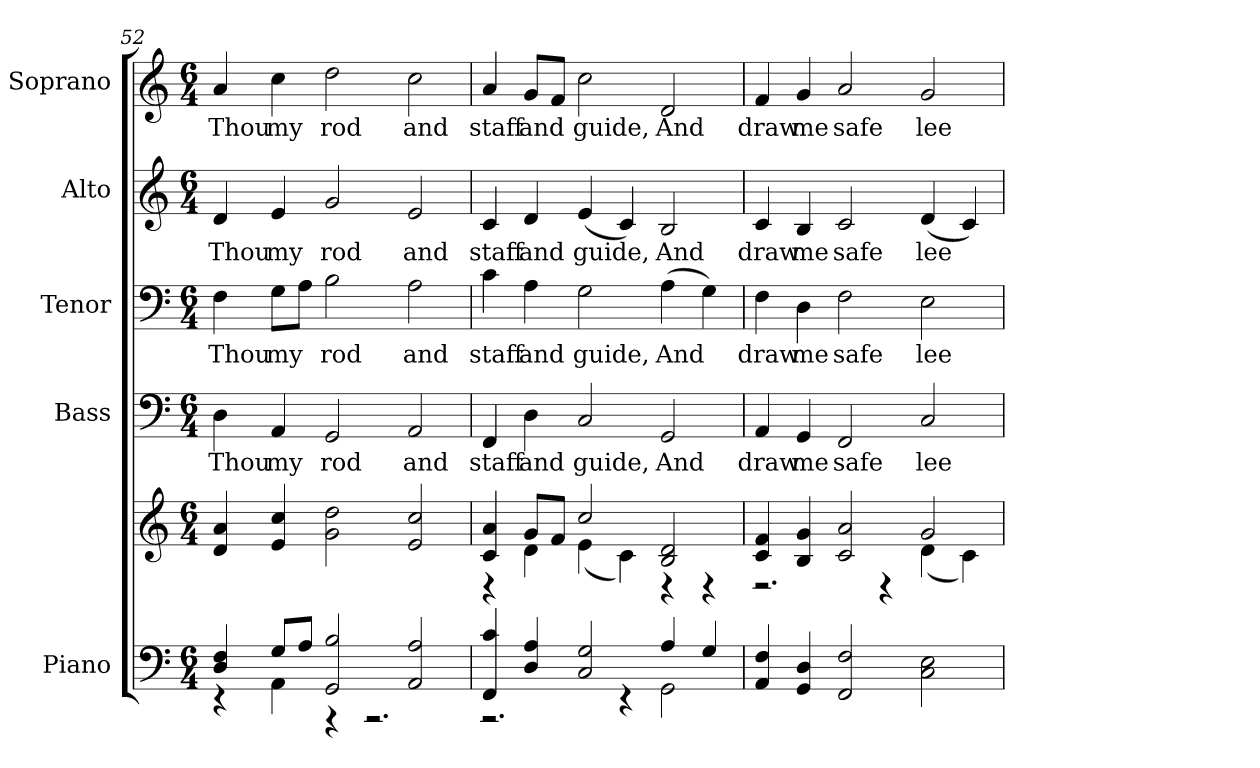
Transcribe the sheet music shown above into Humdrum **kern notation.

**kern	**kern	**kern	**text	**kern	**text	**kern	**text	**kern	**text
*part5	*part5	*part4	*part4	*part3	*part3	*part2	*part2	*part1	*part1
*staff6	*staff5	*staff4	*staff4	*staff3	*staff3	*staff2	*staff2	*staff1	*staff1
*I"Piano	*	*I"Bass	*	*I"Tenor	*	*I"Alto	*	*I"Soprano	*
*I'Pno.	*	*I'B.	*	*I'T.	*	*I'A.	*	*I'S.	*
!!LO:PB:g=z
*clefF4	*clefG2	*clefF4	*	*clefF4	*	*clefG2	*	*clefG2	*
*k[]	*k[]	*k[]	*	*k[]	*	*k[]	*	*k[]	*
*C:	*C:	*C:	*	*C:	*	*C:	*	*C:	*
*M6/4	*M6/4	*M6/4	*	*M6/4	*	*M6/4	*	*M6/4	*
=52	=52	=52	=52	=52	=52	=52	=52	=52	=52
*^	*	*	*	*	*	*	*	*	*
!	!	!	!	!LO:LY:b:color=#000000	!	!	!	!	!	!
!	!	!	!	!	!	!LO:LY:b:color=#000000	!	!	!	!
!	!	!	!	!	!	!	!	!LO:LY:b:color=#000000	!	!
!	!	!	!	!	!	!	!	!	!	!LO:LY:b:color=#000000
4Di/ 4Fi	4r	4di/ 4ai	4Di\	Thou	4Fi\	Thou	4di/	Thou	4ai/	Thou
!	!	!	!	!LO:LY:b:color=#000000	!	!	!	!	!	!
!	!	!	!	!	!	!LO:LY:b:color=#000000	!	!	!	!
!	!	!	!	!	!	!	!	!LO:LY:b:color=#000000	!	!
!	!	!	!	!	!	!	!	!	!	!LO:LY:b:color=#000000
8Gi/L	4AAi\	4ei/ 4cci	4AAi/	my	8Gi\L	my	4ei/	my	4cci\	my
8Ai/J	.	.	.	.	8Ai\J	.	.	.	.	.
!	!	!	!	!LO:LY:b:color=#000000	!	!	!	!	!	!
!	!	!	!	!	!	!LO:LY:b:color=#000000	!	!	!	!
!	!	!	!	!	!	!	!	!LO:LY:b:color=#000000	!	!
!	!	!	!	!	!	!	!	!	!	!LO:LY:b:color=#000000
2GGi/ 2Bi	4r	2gi\ 2ddi	2GGi/	rod	2Bi\	rod	2gi/	rod	2ddi\	rod
.	2.r	.	.	.	.	.	.	.	.	.
!	!	!	!	!LO:LY:b:color=#000000	!	!	!	!	!	!
!	!	!	!	!	!	!LO:LY:b:color=#000000	!	!	!	!
!	!	!	!	!	!	!	!	!LO:LY:b:color=#000000	!	!
!	!	!	!	!	!	!	!	!	!	!LO:LY:b:color=#000000
2AAi/ 2Ai	.	2ei/ 2cci	2AAi/	and	2Ai\	and	2ei/	and	2cci\	and
=53	=53	=53	=53	=53	=53	=53	=53	=53	=53	=53
*	*	*^	*	*	*	*	*	*	*	*
!	!	!	!	!	!LO:LY:b:color=#000000	!	!	!	!	!	!
!	!	!	!	!	!	!	!LO:LY:b:color=#000000	!	!	!	!
!	!	!	!	!	!	!	!	!	!LO:LY:b:color=#000000	!	!
!	!	!	!	!	!	!	!	!	!	!	!LO:LY:b:color=#000000
4FFi/ 4ci	2.r	4ci/ 4ai	4r	4FFi/	staff	4ci\	staff	4ci/	staff	4ai/	staff
!	!	!	!	!	!LO:LY:b:color=#000000	!	!	!	!	!	!
!	!	!	!	!	!	!	!LO:LY:b:color=#000000	!	!	!	!
!	!	!	!	!	!	!	!	!	!LO:LY:b:color=#000000	!	!
!	!	!	!	!	!	!	!	!	!	!	!LO:LY:b:color=#000000
4Di/ 4Ai	.	8gi/L	4di\	4Di\	and	4Ai\	and	4di/	and	8gi/L	and
.	.	8fi/J	.	.	.	.	.	.	.	8fi/J	.
!	!	!	!	!	!LO:LY:b:color=#000000	!	!	!	!	!	!
!	!	!	!	!	!	!	!LO:LY:b:color=#000000	!	!	!	!
!	!	!	!	!	!	!	!	!	!LO:LY:b:color=#000000	!	!
!	!	!	!	!	!	!	!	!	!	!	!LO:LY:b:color=#000000
2Ci/ 2Gi	.	2cci/	(4ei\	2Ci/	guide,	2Gi\	guide,	(4ei/	guide,	2cci\	guide,
.	4r	.	4ci\)	.	.	.	.	4ci/)	.	.	.
!	!	!	!	!	!LO:LY:b:color=#000000	!	!	!	!	!	!
!	!	!	!	!	!	!	!LO:LY:b:color=#000000	!	!	!	!
!	!	!	!	!	!	!	!	!	!LO:LY:b:color=#000000	!	!
!	!	!	!	!	!	!	!	!	!	!	!LO:LY:b:color=#000000
4Ai/	2GGi\	2Bi/ 2di	4r	2GGi/	And	(4Ai\	And	2Bi/	And	2di/	And
4Gi/	.	.	4r	.	.	4Gi\)	.	.	.	.	.
*v	*v	*	*	*	*	*	*	*	*	*	*
!!LO:PB:g=z
=54	=54	=54	=54	=54	=54	=54	=54	=54	=54	=54
!	!	!	!	!LO:LY:b:color=#000000	!	!	!	!	!	!
!	!	!	!	!	!	!LO:LY:b:color=#000000	!	!	!	!
!	!	!	!	!	!	!	!	!LO:LY:b:color=#000000	!	!
!	!	!	!	!	!	!	!	!	!	!LO:LY:b:color=#000000
4AAi/ 4Fi	4ci/ 4fi	2.r	4AAi/	draw	4Fi\	draw	4ci/	draw	4fi/	draw
!	!	!	!	!LO:LY:b:color=#000000	!	!	!	!	!	!
!	!	!	!	!	!	!LO:LY:b:color=#000000	!	!	!	!
!	!	!	!	!	!	!	!	!LO:LY:b:color=#000000	!	!
!	!	!	!	!	!	!	!	!	!	!LO:LY:b:color=#000000
4GGi/ 4Di	4Bi/ 4gi	.	4GGi/	me	4Di\	me	4Bi/	me	4gi/	me
!	!	!	!	!LO:LY:b:color=#000000	!	!	!	!	!	!
!	!	!	!	!	!	!LO:LY:b:color=#000000	!	!	!	!
!	!	!	!	!	!	!	!	!LO:LY:b:color=#000000	!	!
!	!	!	!	!	!	!	!	!	!	!LO:LY:b:color=#000000
2FFi/ 2Fi	2ci/ 2ai	.	2FFi/	safe	2Fi\	safe	2ci/	safe	2ai/	safe
.	.	4r	.	.	.	.	.	.	.	.
!	!	!	!	!LO:LY:b:color=#000000	!	!	!	!	!	!
!	!	!	!	!	!	!LO:LY:b:color=#000000	!	!	!	!
!	!	!	!	!	!	!	!	!LO:LY:b:color=#000000	!	!
!	!	!	!	!	!	!	!	!	!	!LO:LY:b:color=#000000
2Ci\ 2Ei	2gi/	(4di\	2Ci/	lee	2Ei\	lee	(4di/	lee	2gi/	lee
.	.	4ci\)	.	.	.	.	4ci/)	.	.	.
*	*v	*v	*	*	*	*	*	*	*	*
=	=	=	=	=	=	=	=	=	=
*-	*-	*-	*-	*-	*-	*-	*-	*-	*-
